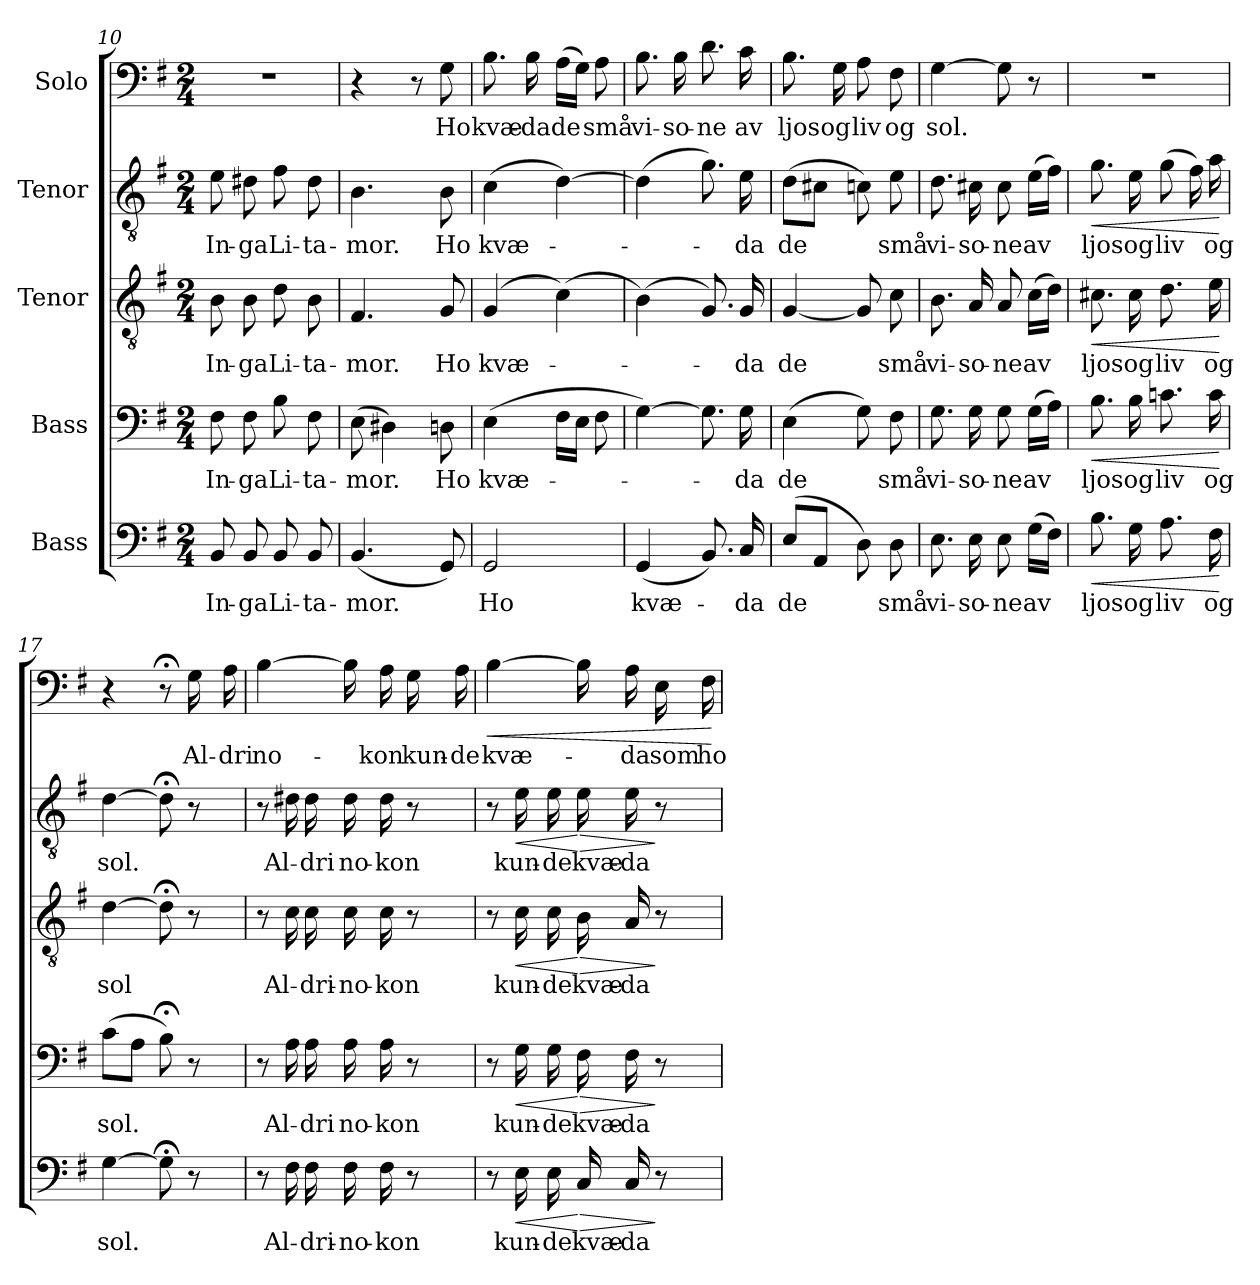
**kern	**text	**dynam	**kern	**text	**dynam	**kern	**text	**dynam	**kern	**text	**dynam	**kern	**text	**dynam
*part5	*part5	*part5	*part4	*part4	*part4	*part3	*part3	*part3	*part2	*part2	*part2	*part1	*part1	*part1
*staff5	*staff5	*staff5	*staff4	*staff4	*staff4	*staff3	*staff3	*staff3	*staff2	*staff2	*staff2	*staff1	*staff1	*staff1
*I"Bass	*	*	*I"Bass	*	*	*I"Tenor	*	*	*I"Tenor	*	*	*I"Solo	*	*
*clefF4	*	*	*clefF4	*	*	*clefGv2	*	*	*clefGv2	*	*	*clefF4	*	*
*k[f#]	*	*	*k[f#]	*	*	*k[f#]	*	*	*k[f#]	*	*	*k[f#]	*	*
*M2/4	*	*	*M2/4	*	*	*M2/4	*	*	*M2/4	*	*	*M2/4	*	*
=10	=10	=10	=10	=10	=10	=10	=10	=10	=10	=10	=10	=10	=10	=10
!	!LO:LY:b	!	!	!LO:LY:b	!	!	!LO:LY:b	!	!	!LO:LY:b	!	!	!	!
8BB/	In-	.	8F#\	In-	.	8B\	In-	.	8e\	In-	.	2r	.	.
!	!LO:LY:b	!	!	!LO:LY:b	!	!	!LO:LY:b	!	!	!LO:LY:b	!	!	!	!
8BB/	-ga	.	8F#\	-ga	.	8B\	-ga	.	8d#X\	-ga	.	.	.	.
!	!LO:LY:b	!	!	!LO:LY:b	!	!	!LO:LY:b	!	!	!LO:LY:b	!	!	!	!
8BB/	Li-	.	8B\	Li-	.	8d\	Li-	.	8f#\	Li-	.	.	.	.
!	!LO:LY:b	!	!	!LO:LY:b	!	!	!LO:LY:b	!	!	!LO:LY:b	!	!	!	!
8BB/	-ta-	.	8F#\	-ta-	.	8B\	-ta-	.	8d#\	-ta-	.	.	.	.
=11	=11	=11	=11	=11	=11	=11	=11	=11	=11	=11	=11	=11	=11	=11
!	!LO:LY:b	!	!	!LO:LY:b	!	!	!LO:LY:b	!	!	!LO:LY:b	!	!	!	!
(<4.BB/	-mor.	.	(>8E\	-mor.	.	4.F#/	-mor.	.	4.B\	-mor.	.	4r	.	.
.	.	.	4D#X\)	.	.	.	.	.	.	.	.	.	.	.
.	.	.	.	.	.	.	.	.	.	.	.	8r	.	.
!	!	!	!	!LO:LY:b	!	!	!LO:LY:b	!	!	!LO:LY:b	!	!	!LO:LY:b	!
8GG/)	.	.	8Dn\	Ho	.	8G/	Ho	.	8B\	Ho	.	8G\	Ho	.
=12	=12	=12	=12	=12	=12	=12	=12	=12	=12	=12	=12	=12	=12	=12
!	!LO:LY:b	!	!	!LO:LY:b	!	!	!LO:LY:b	!	!	!LO:LY:b	!	!	!LO:LY:b	!
2GG/	Ho	.	(>4E\	kvæ-	.	(>4G/	kvæ-	.	(>4c\	kvæ-	.	8.B\	kvæ-	.
!	!	!	!	!	!	!	!	!	!	!	!	!	!LO:LY:b	!
.	.	.	.	.	.	.	.	.	.	.	.	16B\	-da	.
!	!	!	!	!	!	!	!	!	!	!	!	!	!LO:LY:b	!
.	.	.	16F#\LL	.	.	(>4c\)	.	.	[4d\)	.	.	(>16A\LL	de	.
.	.	.	16E\JJ	.	.	.	.	.	.	.	.	16G\JJ)	.	.
!	!	!	!	!	!	!	!	!	!	!	!	!	!LO:LY:b	!
.	.	.	8F#\	.	.	.	.	.	.	.	.	8A\	små	.
=13	=13	=13	=13	=13	=13	=13	=13	=13	=13	=13	=13	=13	=13	=13
!	!LO:LY:b	!	!	!	!	!	!	!	!	!	!	!	!LO:LY:b	!
(<4GG/	kvæ-	.	[4G\)	.	.	(>4B\)	.	.	(>4d\]	.	.	8.B\	vi-	.
!	!	!	!	!	!	!	!	!	!	!	!	!	!LO:LY:b	!
.	.	.	.	.	.	.	.	.	.	.	.	16B\	-so-	.
!	!	!	!	!	!	!	!	!	!	!	!	!	!LO:LY:b	!
8.BB/)	.	.	8.G\]	.	.	8.G/)	.	.	8.g\)	.	.	8.d\	-ne	.
!	!LO:LY:b	!	!	!LO:LY:b	!	!	!LO:LY:b	!	!	!LO:LY:b	!	!	!LO:LY:b	!
16C/	-da	.	16G\	-da	.	16G/	-da	.	16e\	-da	.	16c\	av	.
=14	=14	=14	=14	=14	=14	=14	=14	=14	=14	=14	=14	=14	=14	=14
!	!LO:LY:b	!	!	!LO:LY:b	!	!	!LO:LY:b	!	!	!LO:LY:b	!	!	!LO:LY:b	!
(>8E/L	de	.	(>4E\	de	.	[4G/	de	.	(>8d\L	de	.	8.B\	ljos	.
8AA/J	.	.	.	.	.	.	.	.	8c#X\J	.	.	.	.	.
!	!	!	!	!	!	!	!	!	!	!	!	!	!LO:LY:b	!
.	.	.	.	.	.	.	.	.	.	.	.	16G\	og	.
!	!	!	!	!	!	!	!	!	!	!	!	!	!LO:LY:b	!
8D\)	.	.	8G\)	.	.	8G/]	.	.	8cn\)	.	.	8A\	liv	.
!	!LO:LY:b	!	!	!LO:LY:b	!	!	!LO:LY:b	!	!	!LO:LY:b	!	!	!LO:LY:b	!
8D\	små	.	8F#\	små	.	8c\	små	.	8e\	små	.	8F#\	og	.
=15	=15	=15	=15	=15	=15	=15	=15	=15	=15	=15	=15	=15	=15	=15
!	!LO:LY:b	!	!	!LO:LY:b	!	!	!LO:LY:b	!	!	!LO:LY:b	!	!	!LO:LY:b	!
8.E\	vi-	.	8.G\	vi-	.	8.B\	vi-	.	8.d\	vi-	.	[4G\	sol.	.
!	!LO:LY:b	!	!	!LO:LY:b	!	!	!LO:LY:b	!	!	!LO:LY:b	!	!	!	!
16E\	-so-	.	16G\	-so-	.	16A/	-so-	.	16c#X\	-so-	.	.	.	.
!	!LO:LY:b	!	!	!LO:LY:b	!	!	!LO:LY:b	!	!	!LO:LY:b	!	!	!	!
8E\	-ne	.	8G\	-ne	.	8A/	-ne	.	8c#\	-ne	.	8G\]	.	.
!	!LO:LY:b	!	!	!LO:LY:b	!	!	!LO:LY:b	!	!	!LO:LY:b	!	!	!	!
(>16G\LL	av	.	(>16G\LL	av	.	(>16c\LL	av	.	(>16e\LL	av	.	8r	.	.
16F#\JJ)	.	.	16A\JJ)	.	.	16d\JJ)	.	.	16f#\JJ)	.	.	.	.	.
!!LO:PB:g=z
=16	=16	=16	=16	=16	=16	=16	=16	=16	=16	=16	=16	=16	=16	=16
!	!LO:LY:b	!LO:HP:b	!	!LO:LY:b	!LO:HP:b	!	!LO:LY:b	!LO:HP:b	!	!LO:LY:b	!LO:HP:b	!	!	!
8.B\	ljos	<	8.B\	ljos	<	8.c#X\	ljos	<	8.g\	ljos	<	2r	.	.
!	!LO:LY:b	!	!	!LO:LY:b	!	!	!LO:LY:b	!	!	!LO:LY:b	!	!	!	!
16G\	og	.	16B\	og	.	16c#\	og	.	16e\	og	.	.	.	.
!	!LO:LY:b	!	!	!LO:LY:b	!	!	!LO:LY:b	!	!	!LO:LY:b	!	!	!	!
8.A\	liv	.	8.cn\	liv	.	8.d\	liv	.	(>8g\	liv	.	.	.	.
.	.	.	.	.	.	.	.	.	16f#\)	.	.	.	.	.
!	!LO:LY:b	!	!	!LO:LY:b	!	!	!LO:LY:b	!	!	!LO:LY:b	!	!	!	!
16F#\	og	.	16c\	og	.	16e\	og	.	16a\	og	.	.	.	.
.	.	[	.	.	[	.	.	[	.	.	[	.	.	.
=17	=17	=17	=17	=17	=17	=17	=17	=17	=17	=17	=17	=17	=17	=17
!	!LO:LY:b	!	!	!LO:LY:b	!	!	!LO:LY:b	!	!	!LO:LY:b	!	!	!	!
[4G\	sol.	.	(>8c\L	sol.	.	[4d\	sol	.	[4d\	sol.	.	4r	.	.
.	.	.	8A\J	.	.	.	.	.	.	.	.	.	.	.
8G;<\]	.	.	8B;<\)	.	.	8d;<\]	.	.	8d;<\]	.	.	8r;<	.	.
!	!	!	!	!	!	!	!	!	!	!	!	!	!LO:LY:b	!
8r	.	.	8r	.	.	8r	.	.	8r	.	.	16G\	Al-	.
!	!	!	!	!	!	!	!	!	!	!	!	!	!LO:LY:b	!
.	.	.	.	.	.	.	.	.	.	.	.	16A\	-dri	.
=18	=18	=18	=18	=18	=18	=18	=18	=18	=18	=18	=18	=18	=18	=18
!	!	!	!	!	!	!	!	!	!	!	!	!	!LO:LY:b	!
8r	.	.	8r	.	.	8r	.	.	8r	.	.	[4B\	no-	.
!	!LO:LY:b	!	!	!LO:LY:b	!	!	!LO:LY:b	!	!	!LO:LY:b	!	!	!	!
16F#\	Al-	.	16A\	Al-	.	16c\	Al-	.	16d#X\	Al-	.	.	.	.
!	!LO:LY:b	!	!	!LO:LY:b	!	!	!LO:LY:b	!	!	!LO:LY:b	!	!	!	!
16F#\	-dri-	.	16A\	-dri	.	16c\	-dri-	.	16d#\	-dri	.	.	.	.
!	!LO:LY:b	!	!	!LO:LY:b	!	!	!LO:LY:b	!	!	!LO:LY:b	!	!	!	!
16F#\	-no-	.	16A\	no-	.	16c\	-no-	.	16d#\	no-	.	16B\]	.	.
!	!LO:LY:b	!	!	!LO:LY:b	!	!	!LO:LY:b	!	!	!LO:LY:b	!	!	!LO:LY:b	!
16F#\	-kon	.	16A\	-kon	.	16c\	-kon	.	16d#\	-kon	.	16A\	-kon	.
!	!	!	!	!	!	!	!	!	!	!	!	!	!LO:LY:b	!
8r	.	.	8r	.	.	8r	.	.	8r	.	.	16G\	kun-	.
!	!	!	!	!	!	!	!	!	!	!	!	!	!LO:LY:b	!
.	.	.	.	.	.	.	.	.	.	.	.	16A\	-de	.
=19	=19	=19	=19	=19	=19	=19	=19	=19	=19	=19	=19	=19	=19	=19
!	!	!	!	!	!	!	!	!	!	!	!	!	!LO:LY:b	!LO:HP:b
8r	.	.	8r	.	.	8r	.	.	8r	.	.	[4B\	kvæ-	<
!	!LO:LY:b	!LO:HP:b	!	!LO:LY:b	!LO:HP:b	!	!LO:LY:b	!LO:HP:b	!	!LO:LY:b	!LO:HP:b	!	!	!
16E\	kun-	<	16G\	kun-	<	16c\	kun-	<	16e\	kun-	<	.	.	.
!	!LO:LY:b	!	!	!LO:LY:b	!	!	!LO:LY:b	!	!	!LO:LY:b	!	!	!	!
16E\	-de	.	16G\	-de	.	16c\	-de	.	16e\	-de	.	.	.	.
!	!LO:LY:b	!LO:HP:n=1:b	!	!LO:LY:b	!LO:HP:n=1:b	!	!LO:LY:b	!LO:HP:n=1:b	!	!LO:LY:b	!LO:HP:n=1:b	!	!	!
16C/	kvæ-	[ >	16F#\	kvæ-	[ >	16B\	kvæ-	[ >	16e\	kvæ-	[ >	16B\]	.	.
!	!LO:LY:b	!	!	!LO:LY:b	!	!	!LO:LY:b	!	!	!LO:LY:b	!	!	!LO:LY:b	!
16C/	-da	.	16F#\	-da	.	16A/	-da	.	16e\	-da	.	16A\	-da	.
!	!	!	!	!	!	!	!	!	!	!	!	!	!LO:LY:b	!
8r	.	]	8r	.	]	8r	.	]	8r	.	]	16E\	som	.
!	!	!	!	!	!	!	!	!	!	!	!	!	!LO:LY:b	!
.	.	.	.	.	.	.	.	.	.	.	.	16F#\	ho	.
.	.	.	.	.	.	.	.	.	.	.	.	.	.	[
=	=	=	=	=	=	=	=	=	=	=	=	=	=	=
*-	*-	*-	*-	*-	*-	*-	*-	*-	*-	*-	*-	*-	*-	*-
